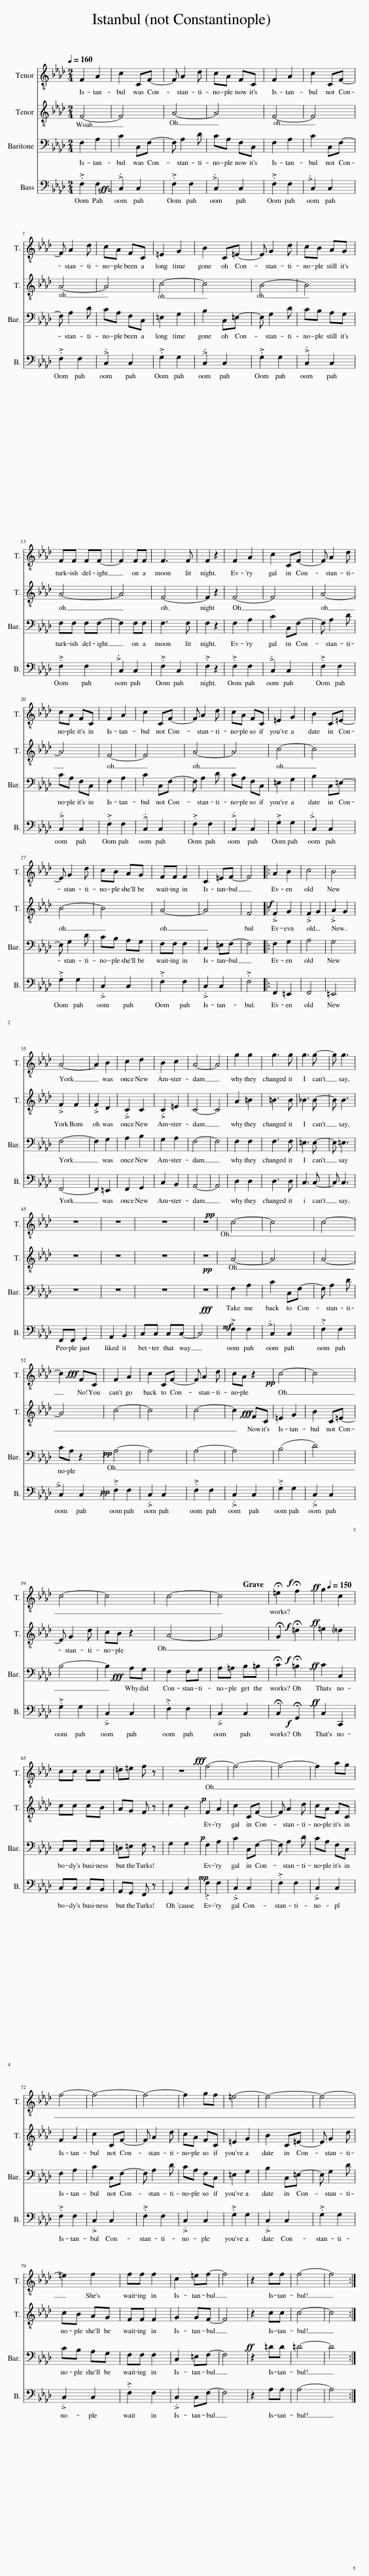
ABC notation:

X:1
%%score 1 2 3 4
L:1/8
Q:1/4=160
M:2/4
I:linebreak $
K:Ab
V:1 treble-8
V:2 treble-8
V:3 bass
V:4 bass
V:1
 F2 A2 | c2 CF- | F A2 d | cA FC | F2 A2 | %5
 c2 CF- |$ F A2 d | cA FC | =E2 G2 | B2 C=E- | %10
 E G2 d | cB AG |$ FF FF- | F2 FF | F3 F | %15
 F2 z2 | F2 A2 | c2 CF- | F A2 d |$ cA FC | %20
 F2 A2 | c2 CF- | F A2 d | cA FC | =E2 G2 | %25
 B2 C=E- |$ E G2 d | cB AG | FF F2 | C2 =EF- | %30
 F4 |: A2 B2 | c4 | B4 |$ A4- | %35
 A2 B2 | c2 d2 | B2 c2 | A4- | A4 | %40
 g2 g2 | g3 g | g3 g- | g g3 |$ z4 | %45
 z4 | z4 |!pp! z4 | c4- | c4 | %50
 c4- |$ c2!fff! FC | F2 A2 | c2 CF- | F A2 d | %55
 cA!pp! z2 | c4- | c4 |$ c4- | c4 | %60
 c4- | c4 |[Q:1/4=35] !fermata!=e2!f! !fermata!f2 |[Q:1/4=150]!ff! g2 c2 |$ cc cc | %65
 =d=e f z | z4 |!fff! f4- | f4- | f4- | %70
 f2 ag |$ f4- | f4- | f4- | f2 gf | %75
 =e4- | e4- | e4- |$ =e2 f2 | ff f2 | %80
 c2 =ef- | f4 | z2 ff | f4- | f4 :| %85
V:2
 F4- | F4 | A4- | A4 | F4- | %5
 F4 |$ A4- | A4 | c4- | c4 | %10
 B4- | B4 |$ A4- | A4 | F4- | %15
 F2 z2 | F4- | F4 | A4- |$ A4 | %20
 F4- | F4 | A4- | A4 | c4- | %25
 c4 |$ B4- | B4 | A4- | A4 | %30
 F4 |:!f! .F2 G2 | .F2 G2 | .A2 G2 |$ .F2 F2 | %35
 .F2 D2 | .C2 C2 | .C2 =E2 | C4- | C4 | %40
 A2 =B2 | =B3 B | _B3 B- | B B3 |$ z4 | %45
 z4 | z4 |!pp! z4 | A4- | A4 | %50
 A4- |$ A4 | c4- | c4 | c4- | %55
 c2!fff! FC | =E2 G2 | B2 C=E- |$ E G2 d | cB z2 | %60
 A4- | A4 | !fermata!G2!f! !fermata!=d2 |!ff! =e2 !courtesy!_d2 |$ cc cB | %65
 AG F z | c2 B2 |!p! F2 A2 | c2 CF- | F A2 d | %70
 cA FC |$ F2 A2 | c2 CF- | F A2 d | cA FC | %75
 =E2 G2 | B2 C=E- | E G2 d |$ cB AG | FF F2 | %80
 G2 GF- | F4 | z2 cc | c4- | c4 :| %85
V:3
 F,2 A,2 | C2 C,F,- | F, A,2 D | CA, F,C, | F,2 A,2 | %5
 C2 C,F,- |$ F, A,2 D | CA, F,C, | =E,2 G,2 | B,2 C,=E,- | %10
 E, G,2 D | CB, A,G, |$ F,F, F,F,- | F,2 F,F, | F,3 F, | %15
 F,2 z2 | F,2 A,2 | C2 C,F,- | F, A,2 D |$ CA, F,C, | %20
 F,2 A,2 | C2 C,F,- | F, A,2 D | CA, F,C, | =E,2 G,2 | %25
 B,2 C,=E,- |$ E, G,2 D | CB, A,G, | F,F, F,2 | C,2 =E,F,- | %30
 F,4 |: F,2 G,2 | A,4 | G,4 |$ F,4- | %35
 F,2 G,2 | A,2 B,2 | G,2 A,2 | F,4- | F,4 | %40
 F,2 F,2 | F,3 F, | =E,3 E,- | E, =E,3 |$ z4 | %45
 z4 | z4 |!fff! z4 | F,2 A,2 | C2 C,F,- | %50
 F, A,2 D |$ CA, z2 |!pp! A,4- | A,4 | A,4- | %55
 A,4 | (B,4 | D4) |$ B,4- | B,2!fff! A,G, | %60
 F,2 F,G, | A,=A, B,=B, | !fermata!C2!f! !fermata!=B,2 |!ff! C2 C,2 |$ C,C, C,C, | %65
 =D,=E, F, z | G,2 G,2 |!p! F,2 A,2 | C2 C,F,- | F, A,2 D | %70
 CA, F,C, |$ F,2 A,2 | C2 C,F,- | F, A,2 D | CA, F,C, | %75
 =E,2 G,2 | B,2 C,=E,- | E, G,2 D |$ CB, A,G, | F,F, F,2 | %80
 C,2 =E,F,- | F,4 |!ff! z2 =DD | =D4- | D4 :| %85
V:4
 .F,2 F,2 | .C,2 C,2 | .F,2 F,2 | .C,2 C,2 | .F,2 F,2 | %5
 .C,2 C,2 |$ .F,2 F,2 | .C,2 C,2 | .G,2 G,2 | .C,2 C,2 | %10
 .G,2 G,2 | .C,2 C,2 |$ .F,2 F,2 | .C,2 C,2 | .F,2 C,2 | %15
 .F,2 z2 | .F,2 F,2 | .C,2 C,2 | .F,2 F,2 |$ .C,2 C,2 | %20
 .F,2 F,2 | .C,2 C,2 | .F,2 F,2 | .C,2 C,2 | .G,2 G,2 | %25
 .C,2 C,2 |$ .G,2 G,2 | .C,2 C,2 | .F,2 F,2 | .C,2 C,2 | %30
 .F,4 |: F,,2 =E,,2 | F,,4 | =E,,4 |$ F,,4- | %35
 F,,2 =E,,2 | F,,2 G,,2 | C,2 B,,2 | A,,4- | A,,4 | %40
 D,2 D,2 | D,3 D, | C,3 C,- | C, C,3 |$ F,,F,, G,,2 | %45
 A,,2 B,,2 | C,C, C,C,- | C,4 |!mf! .F,2 F,2 | .C,2 C,2 | %50
 .F,2 F,2 |$ .C,2 C,2 |!pp! .F,2 F,2 | .C,2 C,2 | .F,2 F,2 | %55
 .C,2 C,2 | .G,2 G,2 | .C,2 C,2 |$ .G,2 G,2 | .C,2 C,2 | %60
 .F,2 F,2 | .C,2 C,2 | !fermata!C,2!f! !fermata!G,,2 |!ff! C,2 C,,2 |$ C,C, C,B,, | %65
 A,,G,, F,, z | G,,2 C,2 |!mp! .F,2 F,2 | .C,2 C,2 | .F,2 F,2 | %70
 .C,2 C,2 |$ .F,2 F,2 | .C,2 C,2 | .F,2 F,2 | .C,2 C,2 | %75
 .G,2 G,2 | .C,2 C,2 | .G,2 G,2 |$ .C,2 C,2 | .F,2 F,2 | %80
 .C,2 C,F,- | F,4 | z2 A,A, | A,4- | A,4 :| %85
